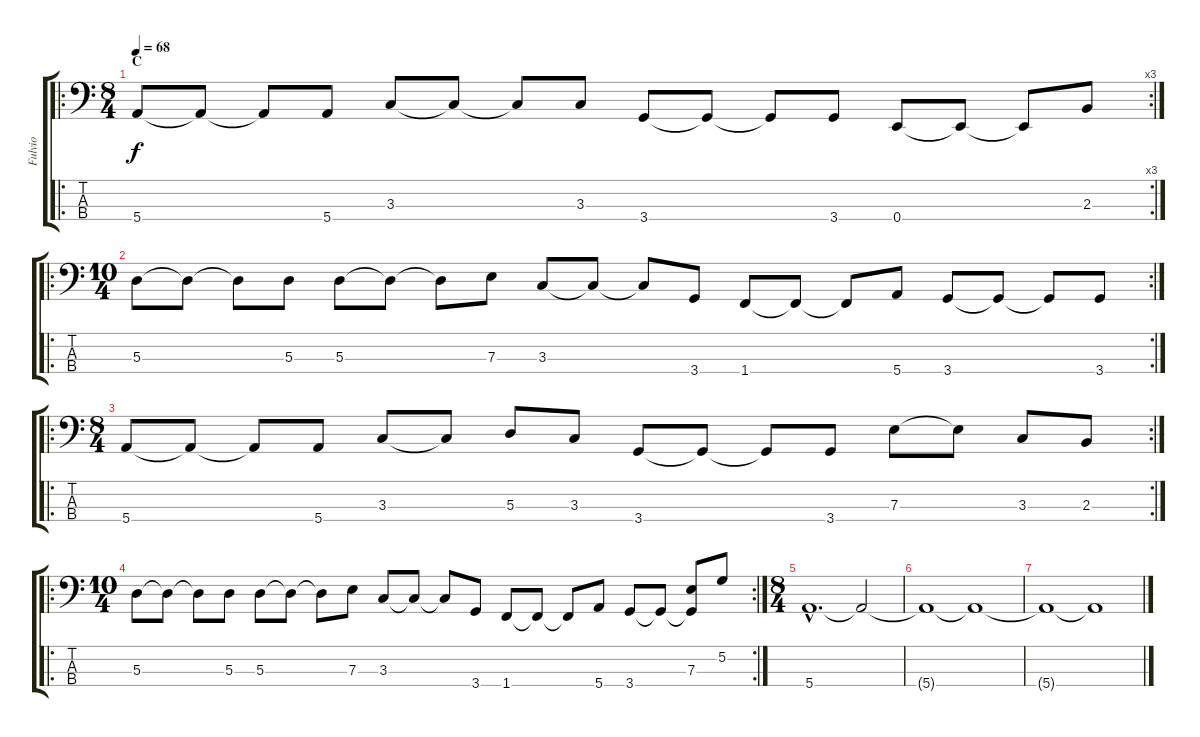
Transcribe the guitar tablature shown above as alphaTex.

\track ("Fulvio" "Fulvio") {instrument electricbassfinger}
\staff {score tabs}
\tuning (G2 D2 A1 E1) {hide}
\ro
\rc 3
\ts (8 4)
\section ("" "C")
\tempo 68
\clef f4
\ks c
5.4.8{dy f} 5.4{t}.8 5.4{t}.8 5.4.8 3.3.8 3.3{t}.8 3.3{t}.8 3.3.8 3.4.8 3.4{t}.8 3.4{t}.8 3.4.8 0.4.8 0.4{t}.8 0.4{t}.8 2.3.8 |
\ro
\rc 2
\ts (10 4)
5.3.8 5.3{t}.8 5.3{t}.8 5.3.8 5.3.8 5.3{t}.8 5.3{t}.8 7.3.8 3.3.8 3.3{t}.8 3.3{t}.8 3.4.8 1.4.8 1.4{t}.8 1.4{t}.8 5.4.8 3.4.8 3.4{t}.8 3.4{t}.8 3.4.8 |
\ro
\rc 2
\ts (8 4)
5.4.8 5.4{t}.8 5.4{t}.8 5.4.8 3.3.8 3.3{t}.8 5.3.8 3.3.8 3.4.8 3.4{t}.8 3.4{t}.8 3.4.8 7.3.8 7.3{t}.8 3.3.8 2.3.8 |
\ro
\rc 2
\ts (10 4)
5.3.8 5.3{t}.8 5.3{t}.8 5.3.8 5.3.8 5.3{t}.8 5.3{t}.8 7.3.8 3.3.8 3.3{t}.8 3.3{t}.8 3.4.8 1.4.8 1.4{t}.8 1.4{t}.8 5.4.8 3.4.8 3.4{t}.8 (7.3 3.4{t}).8 5.2.8 |
\ts (8 4)
5.4{hac}.1{d} 5.4{t}.2 |
5.4{t}.1 5.4{t}.1 |
5.4{t}.1 5.4{t}.1
